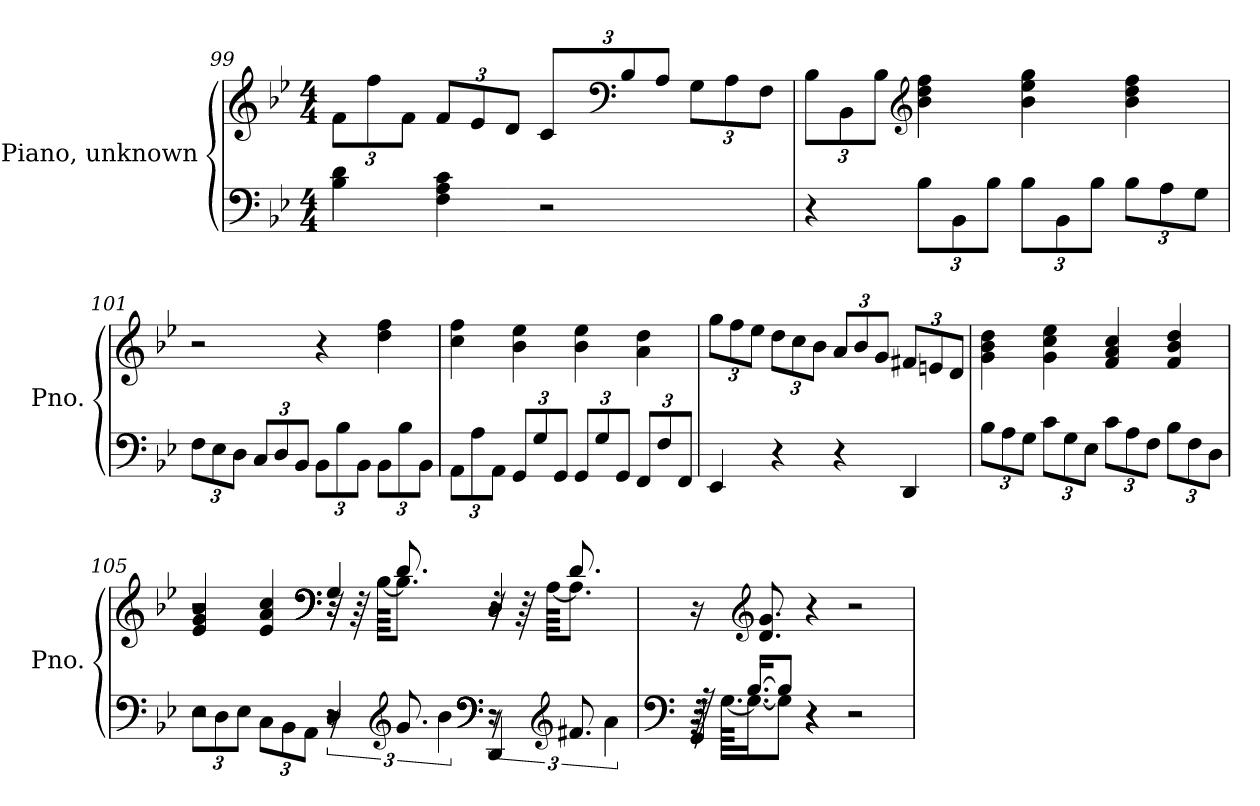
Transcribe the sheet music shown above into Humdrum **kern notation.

**kern	**kern
*part1	*part1
*staff2	*staff1
*I"Piano, unknown	*
*I'Pno.	*
*clefF4	*clefG2
*k[b-e-]	*k[b-e-]
*M4/4	*M4/4
*	*Xbrackettup
=99	=99
4B-\ 4d\	12f\L
.	12ff\
.	12f\J
4F\ 4A\ 4c\	12f/L
.	12e-/
.	12d/J
2r	12c/L
*	*clefF4
.	12B-/
.	12A/J
.	12G\L
.	12A\
.	12F\J
=100	=100
4r	12B-\L
.	12BB-\
.	12B-\J
*	*clefG2
*Xbrackettup	*
12B-\L	4b-\ 4dd\ 4ff\
12BB-\	.
12B-\J	.
12B-\L	4b-\ 4ee-\ 4gg\
12BB-\	.
12B-\J	.
12B-\L	4b-\ 4dd\ 4ff\
12A\	.
12G\J	.
!!LO:LB:g=z
=101	=101
12F\L	2r
12E-\	.
12D\J	.
12C/L	.
12D/	.
12BB-/J	.
12BB-\L	4r
12B-\	.
12BB-\J	.
12BB-\L	4dd\ 4ff\
12B-\	.
12BB-\J	.
=102	=102
12AA\L	4cc\ 4ff\
12A\	.
12AA\J	.
12GG/L	4b-\ 4ee-\
12G/	.
12GG/J	.
12GG/L	4b-\ 4ee-\
12G/	.
12GG/J	.
12FF/L	4a\ 4dd\
12F/	.
12FF/J	.
=103	=103
4EE-/	12gg\L
.	12ff\
.	12ee-\J
4r	12dd\L
.	12cc\
.	12b-\J
4r	12a/L
.	12b-/
.	12g/J
4DD/	12f#X/L
.	12en/
.	12d/J
!!LO:PB:g=z
=104	=104
12B-\L	4g\ 4b-\ 4dd\
12A\	.
12G\J	.
12c\L	4g\ 4cc\ 4ee-\
12G\	.
12E-\J	.
12c\L	4f/ 4a/ 4cc/
12A\	.
12F\J	.
12B-\L	4f/ 4b-/ 4dd/
12F\	.
12D\J	.
=105	=105
*^	*^
*	*^	*	*^
2r	12E-\L	2r	4e-/ 4g/ 4b-/	2r	2r
.	12D\	.	.	.	.
.	12E-\J	.	.	.	.
.	12C\L	.	4e-/ 4a/ 4cc/	.	.
.	12BB-\	.	.	.	.
.	12AA\J	.	.	.	.
*	*	*	*clefF4	*	*
*	*brackettup	*	*	*	*
16r	12r	4D/	16r	32r	4G/
.	.	.	.	64r	.
.	.	.	.	[64B-\KKKL	.
*clefG2	*	*	*	*	*
8.g/	.	.	8.d/	8.B-\J]	.
.	6b-\	.	.	.	.
*clefF4	*	*	*	*	*
16r	12r	4DD/	16r	32r	4D/
.	.	.	.	64r	.
.	.	.	.	[64A\KKKL	.
*clefG2	*	*	*	*	*
8.f#X/	.	.	8.d/	8.A\J]	.
.	6a\	.	.	.	.
*	*	*	*v	*v	*v
!!LO:LB:g=z
=106	=106	=106	=106
*clefF4	*	*	*
32r	128r	4GG/	16r
.	[64.G\KKLL	.	.
[16.B-/KL	16.G\J_	.	.
*	*	*	*clefG2
.	.	.	8.d/ 8.g/
8B-/J]	8G\J]	.	.
4r	4r	4r	4r
2r	2r	2r	2r
*v	*v	*v	*
=	=
*-	*-
